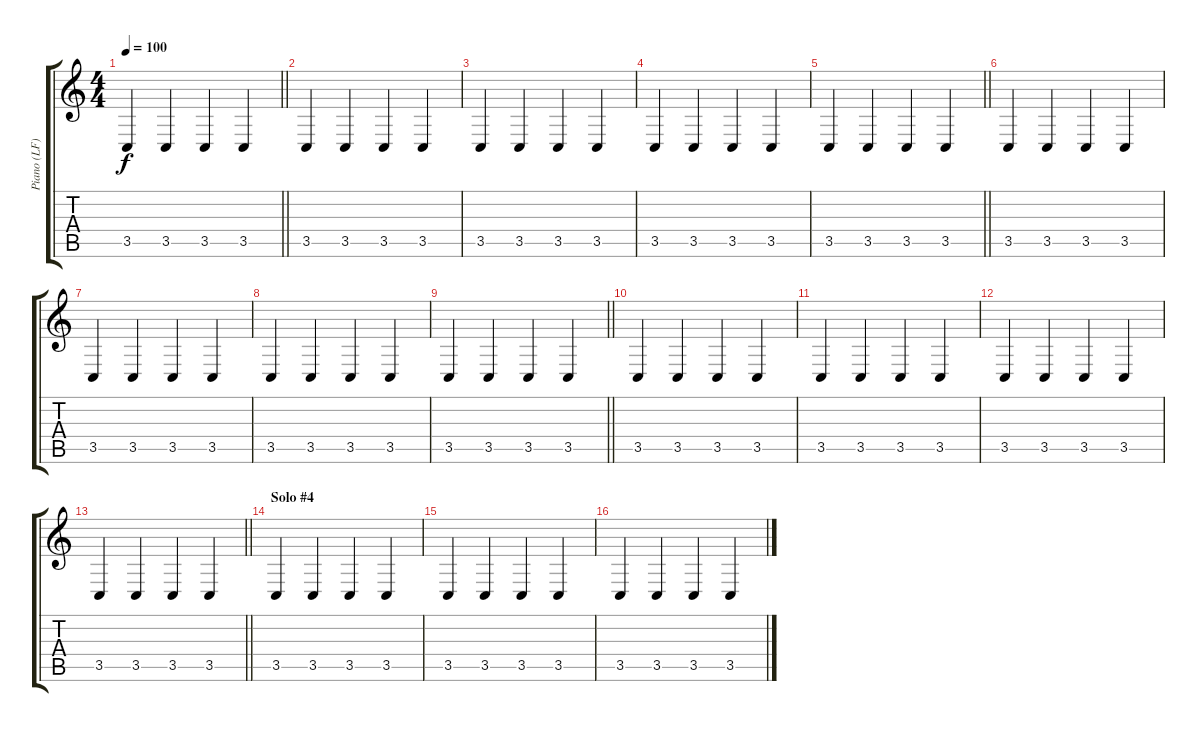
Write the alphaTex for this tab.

\track ("Piano (LF) Hand" "Piano (LF)") {instrument acousticgrandpiano}
\staff {score tabs}
\tuning (E4 B3 G3 D3 A2 E2) {hide}
\ts (4 4)
\tempo 100
\clef g2
\barLineRight lightlight
\ks c
3.5.4{dy f} 3.5.4 3.5.4 3.5.4 |
3.5.4 3.5.4 3.5.4 3.5.4 |
3.5.4 3.5.4 3.5.4 3.5.4 |
3.5.4 3.5.4 3.5.4 3.5.4 |
\barLineRight lightlight
3.5.4 3.5.4 3.5.4 3.5.4 |
3.5.4 3.5.4 3.5.4 3.5.4 |
3.5.4 3.5.4 3.5.4 3.5.4 |
3.5.4 3.5.4 3.5.4 3.5.4 |
\barLineRight lightlight
3.5.4 3.5.4 3.5.4 3.5.4 |
3.5.4 3.5.4 3.5.4 3.5.4 |
3.5.4 3.5.4 3.5.4 3.5.4 |
3.5.4 3.5.4 3.5.4 3.5.4 |
\barLineRight lightlight
3.5.4 3.5.4 3.5.4 3.5.4 |
\section ("" "Solo #4")
3.5.4 3.5.4 3.5.4 3.5.4 |
3.5.4 3.5.4 3.5.4 3.5.4 |
3.5.4 3.5.4 3.5.4 3.5.4
